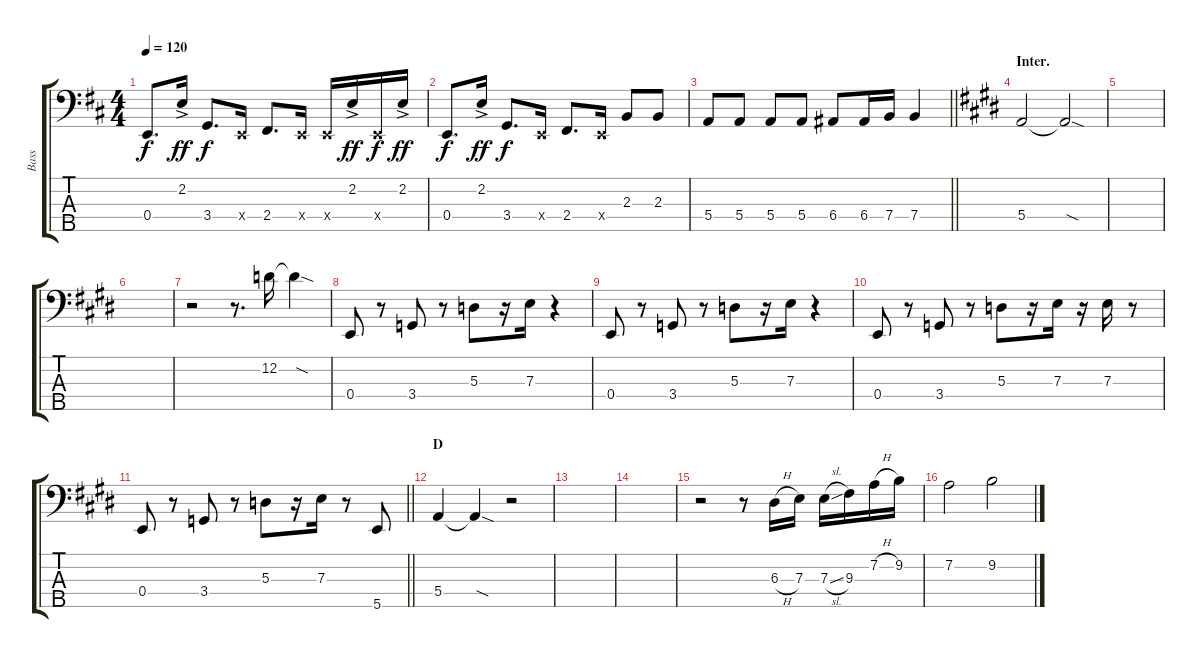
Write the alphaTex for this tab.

\track ("Bass" "Bass") {instrument electricbassfinger}
\staff {score tabs}
\tuning (G2 D2 A1 E1 B0) {hide}
\ts (4 4)
\tempo 120
\clef f4
\ks d
0.4.8{d dy f} 2.2{ac}.16{dy ff} 3.4.8{d dy f} 0.4{x}.16 2.4.8{d} 0.4{x}.16 0.4{x}.16 2.2{ac}.16{dy ff} 0.4{x}.16{dy f} 2.2{ac}.16{dy ff} |
0.4.8{d dy f} 2.2{ac}.16{dy ff} 3.4.8{d dy f} 0.4{x}.16 2.4.8{d} 0.4{x}.16 2.3.8 2.3.8 |
\barLineRight lightlight
5.4.8 5.4.8 5.4.8 5.4.8 6.4.8 6.4.16 7.4.16 7.4.4 |
\section ("" "Inter.")
\ks e
5.4.2 5.4{sod t}.2 |
|
|
r.2 r.8{d} 12.2.16 12.2{sod t}.4 |
0.4.8 r.8 3.4.8 r.8 5.3.8 r.16 7.3.16 r.4 |
0.4.8 r.8 3.4.8 r.8 5.3.8 r.16 7.3.16 r.4 |
0.4.8 r.8 3.4.8 r.8 5.3.8 r.16 7.3.16 r.16 7.3.16 r.8 |
\barLineRight lightlight
0.4.8 r.8 3.4.8 r.8 5.3.8 r.16 7.3.16 r.8 5.5.8 |
\section ("" "D")
5.4.4 5.4{sod t}.4 r.2 |
|
|
r.2 r.8 6.3{h}.16 7.3.16 7.3{sl}.16 9.3.16 7.2{h}.16 9.2.16 |
7.2.2 9.2.2
